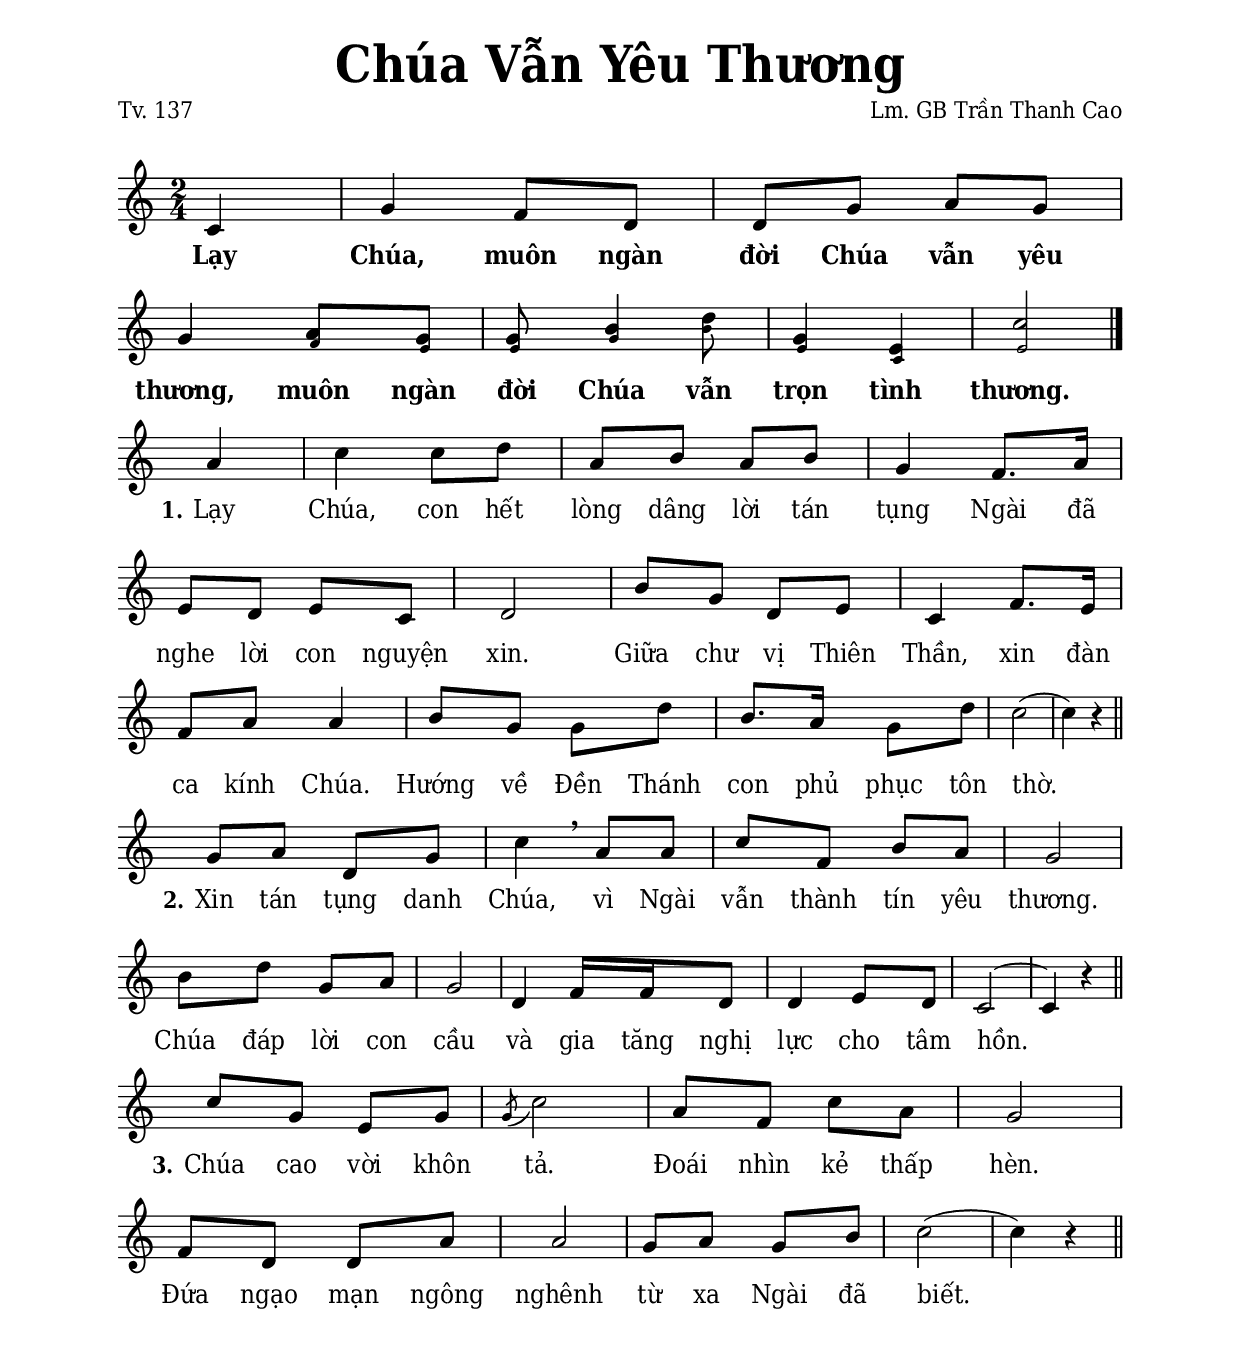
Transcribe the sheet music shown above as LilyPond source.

% Cài đặt chung
\version "2.22.1"
\include "english.ly"

\header {
  title = \markup { \fontsize #3 "Chúa Vẫn Yêu Thương" }
  poet = "Tv. 137"
  composer = "Lm. GB Trần Thanh Cao"
  arranger = " "
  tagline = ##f
}

% Nhạc điệp khúc
nhacDiepKhucSop = \relative c' {
  \partial 4 c4 |
  g' f8 d |
  d g a g |
  g4 a8 g |
  g b4 d8 |
  g,4 e |
  c'2 \bar "|."
}

nhacDiepKhucBas = \relative c' {
  \override NoteHead.font-size = #-2
  \skip 4
  \skip 2
  \skip 2
  \skip 4 f8 e |
  e g4 b8 |
  e,4 c |
  e2
}

% Nhạc phiên khúc
nhacPhienKhucMot = \relative c'' {
  \partial 4 a4 |
  c c8 d |
  a b a b |
  g4 f8. a16 |
  e8 d e c |
  d2 |
  b'8 g d e |
  c4 f8. e16 |
  f8 a a4 |
  b8 g g d' |
  b8. a16 g8 d' |
  c2 ( |
  c4) r \bar "||"
}

nhacPhienKhucHai = \relative c'' {
  g8 a d, g |
  c4 \breathe a8 a |
  c f, b a |
  g2 |
  b8 d g, a |
  g2 |
  d4 f16 f d8 |
  d4 e8 d |
  c2 \tweak extra-offset #'(0 . 3) ^~ |
  c4 r \bar "||"
}

nhacPhienKhucBa = \relative c'' {
  c8 g e g |
  \acciaccatura g8 c2 |
  a8 f c' a |
  g2 |
  f8 d d a' |
  a2 |
  g8 a g b |
  c2 ( |
  c4) r \bar "||"
}

% Lời điệp khúc
loiDiepKhuc = \lyricmode {
  Lạy Chúa, muôn ngàn đời Chúa vẫn yêu thương,
  muôn ngàn đời Chúa vẫn trọn tình thương.
}

% Lời phiên khúc
loiPhienKhucMot = \lyricmode {
  \set stanza = #"1."
  Lạy Chúa, con hết lòng dâng lời tán tụng Ngài
  đã nghe lời con nguyện xin.
  Giữa chư vị Thiên Thần, xin đàn ca kính Chúa.
  Hướng về Đền Thánh con phủ phục tôn thờ.
}

loiPhienKhucHai = \lyricmode {
  \set stanza = #"2."
  Xin tán tụng danh Chúa,
  vì Ngài vẫn thành tín yêu thương.
  Chúa đáp lời con cầu
  và gia tăng nghị lực cho tâm hồn.
}

loiPhienKhucBa = \lyricmode {
  \set stanza = #"3."
  Chúa cao vời khôn tả.
  Đoái nhìn kẻ thấp hèn.
  Đứa ngạo mạn ngông nghênh
  từ xa Ngài đã biết.
}


% Dàn trang
\paper {
  #(set-paper-size "a4")
  top-margin = 20\mm
  bottom-margin = 10\mm
  left-margin = 20\mm
  right-margin = 20\mm
  indent = #0
  #(define fonts
    (make-pango-font-tree
      "Deja Vu Serif Condensed"
      "Deja Vu Serif Condensed"
      "Deja Vu Serif Condensed"
      (/ 20 20)))
  page-count = #1
  system-system-spacing = #'((basic-distance . 12)
                             (minimum-distance . 12.5)
                             (padding . 1))
  score-system-spacing = #'((basic-distance . 12)
                             (minimum-distance . 12.5)
                             (padding . 1))
}

% Thiết lập tông và nhịp
TongNhip = { \key c \major \time 2/4 }

% Đổi kích thước nốt cho bè phụ
notBePhu =
#(define-music-function (font-size music) (number? ly:music?)
   (for-some-music
     (lambda (m)
       (if (music-is-of-type? m 'rhythmic-event)
           (begin
             (set! (ly:music-property m 'tweaks)
                   (cons `(font-size . ,font-size)
                         (ly:music-property m 'tweaks)))
             #t)
           #f))
     music)
   music)

\score {
  \new ChoirStaff <<
    \new Staff = diepKhuc \with {
        \consists "Merge_rests_engraver"
        %\magnifyStaff #(magstep +1)
        printPartCombineTexts = ##f
      }
      <<
      \new Voice \TongNhip \partCombine 
        \nhacDiepKhucSop
        \notBePhu -3 { \nhacDiepKhucBas }
      \new NullVoice = nhacThamChieu \nhacDiepKhucSop
      \new Lyrics \with {
          \override VerticalAxisGroup.
            nonstaff-relatedstaff-spacing.padding = #1.2
          \override VerticalAxisGroup.
            nonstaff-unrelatedstaff-spacing.padding = #1
        }
        \lyricsto nhacThamChieu \loiDiepKhuc
      >>
  >>
  \layout {
    \override Lyrics.LyricText.font-series = #'bold
    %\override Lyrics.LyricText.font-size = #+2
    \override Lyrics.LyricSpace.minimum-distance = #4
    \override Score.BarNumber.break-visibility = ##(#f #f #f)
    \override Score.SpacingSpanner.uniform-stretching = ##t
  }
}

\score {
  \new ChoirStaff <<
    \new Staff = phienKhuc \with {
        %\magnifyStaff #(magstep +1)
      }
      <<
      \new Voice = beSop {
        \key c \major \time 2/4 \nhacPhienKhucMot
      }
    >>
    \new Lyrics \with {
          \override VerticalAxisGroup.
            nonstaff-relatedstaff-spacing.padding = #1.5
          \override VerticalAxisGroup.
            nonstaff-unrelatedstaff-spacing.padding = #1
        }
        \lyricsto beSop \loiPhienKhucMot
  >>
  \layout {
    \override Staff.TimeSignature.transparent = ##t
    %\override Lyrics.LyricText.font-size = #+2
    \override Lyrics.LyricSpace.minimum-distance = #2.5
    \override Score.BarNumber.break-visibility = ##(#f #f #f)
    \override Score.SpacingSpanner.uniform-stretching = ##t
  } 
}

\score {
  \new ChoirStaff <<
    \new Staff = phienKhuc \with {
        %\magnifyStaff #(magstep +1)
      }
      <<
      \new Voice = beSop {
        \key c \major \time 2/4 \nhacPhienKhucHai
      }
    >>
    \new Lyrics \with {
          \override VerticalAxisGroup.
            nonstaff-relatedstaff-spacing.padding = #1.5
          \override VerticalAxisGroup.
            nonstaff-unrelatedstaff-spacing.padding = #1
        }
        \lyricsto beSop \loiPhienKhucHai
  >>
  \layout {
    \override Staff.TimeSignature.transparent = ##t
    %\override Lyrics.LyricText.font-size = #+2
    \override Lyrics.LyricSpace.minimum-distance = #2.5
    \override Score.BarNumber.break-visibility = ##(#f #f #f)
    \override Score.SpacingSpanner.uniform-stretching = ##t
  } 
}

\score {
  \new ChoirStaff <<
    \new Staff = phienKhuc \with {
        %\magnifyStaff #(magstep +1)
      }
      <<
      \new Voice = beSop {
        \key c \major \time 2/4 \nhacPhienKhucBa
      }
    >>
    \new Lyrics \with {
          \override VerticalAxisGroup.
            nonstaff-relatedstaff-spacing.padding = #1.5
          \override VerticalAxisGroup.
            nonstaff-unrelatedstaff-spacing.padding = #1
        }
        \lyricsto beSop \loiPhienKhucBa
  >>
  \layout {
    \override Staff.TimeSignature.transparent = ##t
    %\override Lyrics.LyricText.font-size = #+2
    \override Lyrics.LyricSpace.minimum-distance = #3
    \override Score.BarNumber.break-visibility = ##(#f #f #f)
    \override Score.SpacingSpanner.uniform-stretching = ##t
  } 
}
